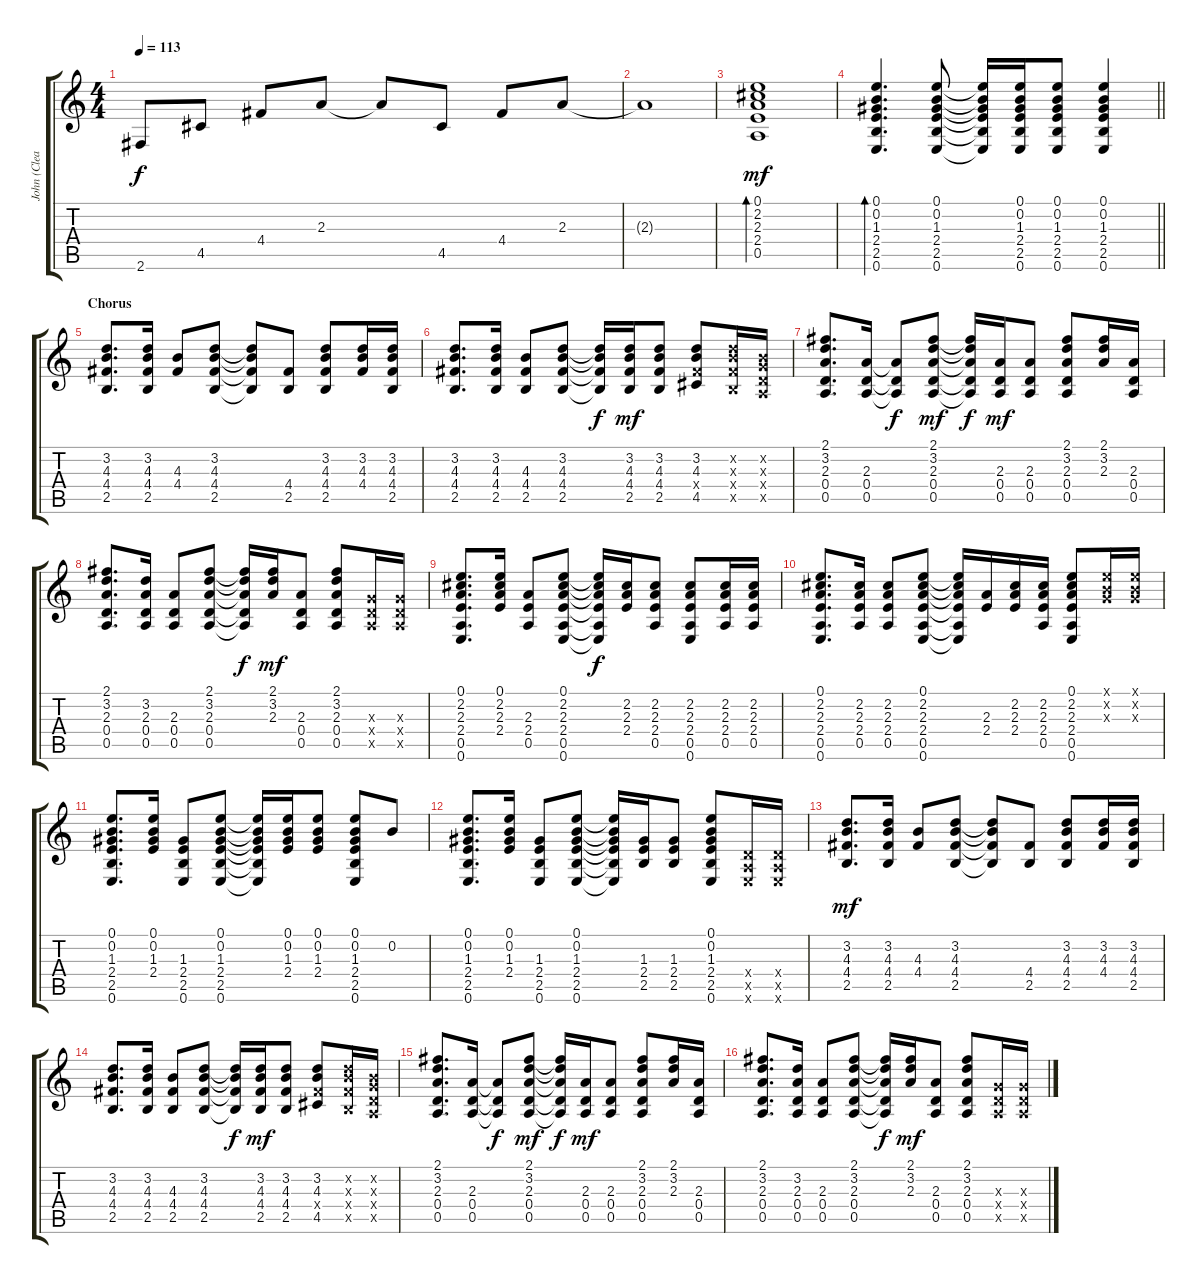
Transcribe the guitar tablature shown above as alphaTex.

\track ("John (Clean)" "John (Clea") {instrument electricguitarjazz}
\staff {score tabs}
\tuning (E4 B3 G3 D3 A2 E2) {hide}
\ts (4 4)
\tempo 113
\clef g2
\ks c
2.6.8{dy f} 4.5.8 4.4.8 2.3.8 2.3{t}.8 4.5.8 4.4.8 2.3.8 |
2.3{t}.1 |
(0.1 2.2 2.3 2.4 0.5).1{bd 120 dy mf} |
\barLineRight lightlight
(0.1 0.2 1.3 2.4 2.5 0.6).4{d bd 120} (0.1 0.2 1.3 2.4 2.5 0.6).8 (0.1{t} 0.2{t} 1.3{t} 2.4{t} 2.5{t} 0.6{t}).16 (0.1 0.2 1.3 2.4 2.5 0.6).16 (0.1 0.2 1.3 2.4 2.5 0.6).8 (0.1 0.2 1.3 2.4 2.5 0.6).4 |
\section ("" "Chorus")
(3.2 4.3 4.4 2.5).8{d} (3.2 4.3 4.4 2.5).16 (4.3 4.4).8 (3.2 4.3 4.4 2.5).8 (3.2{t} 4.3{t} 4.4{t} 2.5{t}).8 (4.4 2.5).8 (3.2 4.3 4.4 2.5).8 (3.2 4.3 4.4).16 (3.2 4.3 4.4 2.5).16 |
(3.2 4.3 4.4 2.5).8{d} (3.2 4.3 4.4 2.5).16 (4.3 4.4 2.5).8 (3.2 4.3 4.4 2.5).8 (3.2{t} 4.3{t} 4.4{t} 2.5{t}).16{dy f} (3.2 4.3 4.4 2.5).16{dy mf} (3.2 4.3 4.4 2.5).8 (3.2 4.3 4.4{x} 4.5).8 (3.2{x} 4.3{x} 4.4{x} 2.5{x}).16 (0.2{x} 0.3{x} 0.4{x} 0.5{x}).16 |
(2.1 3.2 2.3 0.4 0.5).8{d} (2.3 0.4 0.5).16 (2.3{t} 0.4{t} 0.5{t}).8{dy f} (2.1 3.2 2.3 0.4 0.5).8{dy mf} (2.1{t} 3.2{t} 2.3{t} 0.4{t} 0.5{t}).16{dy f} (2.3 0.4 0.5).16{dy mf} (2.3 0.4 0.5).8 (2.1 3.2 2.3 0.4 0.5).8 (2.1 3.2 2.3).16 (2.3 0.4 0.5).16 |
(2.1 3.2 2.3 0.4 0.5).8{d} (3.2 2.3 0.4 0.5).16 (2.3 0.4 0.5).8 (2.1 3.2 2.3 0.4 0.5).8 (2.1{t} 3.2{t} 2.3{t} 0.4{t} 0.5{t}).16{dy f} (2.1 3.2 2.3).16{dy mf} (2.3 0.4 0.5).8 (2.1 3.2 2.3 0.4 0.5).8 (0.3{x} 0.4{x} 0.5{x}).16 (0.3{x} 0.4{x} 0.5{x}).16 |
(0.1 2.2 2.3 2.4 0.5 0.6).8{d} (0.1 2.2 2.3 2.4).16 (2.3 2.4 0.5).8 (0.1 2.2 2.3 2.4 0.5 0.6).8 (0.1{t} 2.2{t} 2.3{t} 2.4{t} 0.5{t} 0.6{t}).16{dy f} (2.2 2.3 2.4).16 (2.2 2.3 2.4 0.5).8 (2.2 2.3 2.4 0.5 0.6).8 (2.2 2.3 2.4 0.5).16 (2.2 2.3 2.4 0.5).16 |
(0.1 2.2 2.3 2.4 0.5 0.6).8{d} (2.2 2.3 2.4 0.5).16 (2.2 2.3 2.4 0.5).8 (0.1 2.2 2.3 2.4 0.5 0.6).8 (0.1{t} 2.2{t} 2.3{t} 2.4{t} 0.5{t} 0.6{t}).16 (2.3 2.4).16 (2.2 2.3 2.4).16 (2.2 2.3 2.4 0.5).16 (0.1 2.2 2.3 2.4 0.5 0.6).8 (0.1{x} 0.2{x} 0.3{x}).16 (0.1{x} 0.2{x} 0.3{x}).16 |
(0.1 0.2 1.3 2.4 2.5 0.6).8{d} (0.1 0.2 1.3 2.4).16 (1.3 2.4 2.5 0.6).8 (0.1 0.2 1.3 2.4 2.5 0.6).8 (0.1{t} 0.2{t} 1.3{t} 2.4{t} 2.5{t} 0.6{t}).16 (0.1 0.2 1.3 2.4).16 (0.1 0.2 1.3 2.4).8 (0.1 0.2 1.3 2.4 2.5 0.6).8 0.2.8 |
(0.1 0.2 1.3 2.4 2.5 0.6).8{d} (0.1 0.2 1.3 2.4).16 (1.3 2.4 2.5 0.6).8 (0.1 0.2 1.3 2.4 2.5 0.6).8 (0.1{t} 0.2{t} 1.3{t} 2.4{t} 2.5{t} 0.6{t}).16 (1.3 2.4 2.5).16 (1.3 2.4 2.5).8 (0.1 0.2 1.3 2.4 2.5 0.6).8 (0.4{x} 0.5{x} 0.6{x}).16 (0.4{x} 0.5{x} 0.6{x}).16 |
(3.2 4.3 4.4 2.5).8{d dy mf} (3.2 4.3 4.4 2.5).16 (4.3 4.4).8 (3.2 4.3 4.4 2.5).8 (3.2{t} 4.3{t} 4.4{t} 2.5{t}).8 (4.4 2.5).8 (3.2 4.3 4.4 2.5).8 (3.2 4.3 4.4).16 (3.2 4.3 4.4 2.5).16 |
(3.2 4.3 4.4 2.5).8{d} (3.2 4.3 4.4 2.5).16 (4.3 4.4 2.5).8 (3.2 4.3 4.4 2.5).8 (3.2{t} 4.3{t} 4.4{t} 2.5{t}).16{dy f} (3.2 4.3 4.4 2.5).16{dy mf} (3.2 4.3 4.4 2.5).8 (3.2 4.3 4.4{x} 4.5).8 (3.2{x} 4.3{x} 4.4{x} 2.5{x}).16 (0.2{x} 0.3{x} 0.4{x} 0.5{x}).16 |
(2.1 3.2 2.3 0.4 0.5).8{d} (2.3 0.4 0.5).16 (2.3{t} 0.4{t} 0.5{t}).8{dy f} (2.1 3.2 2.3 0.4 0.5).8{dy mf} (2.1{t} 3.2{t} 2.3{t} 0.4{t} 0.5{t}).16{dy f} (2.3 0.4 0.5).16{dy mf} (2.3 0.4 0.5).8 (2.1 3.2 2.3 0.4 0.5).8 (2.1 3.2 2.3).16 (2.3 0.4 0.5).16 |
(2.1 3.2 2.3 0.4 0.5).8{d} (3.2 2.3 0.4 0.5).16 (2.3 0.4 0.5).8 (2.1 3.2 2.3 0.4 0.5).8 (2.1{t} 3.2{t} 2.3{t} 0.4{t} 0.5{t}).16{dy f} (2.1 3.2 2.3).16{dy mf} (2.3 0.4 0.5).8 (2.1 3.2 2.3 0.4 0.5).8 (0.3{x} 0.4{x} 0.5{x}).16 (0.3{x} 0.4{x} 0.5{x}).16
